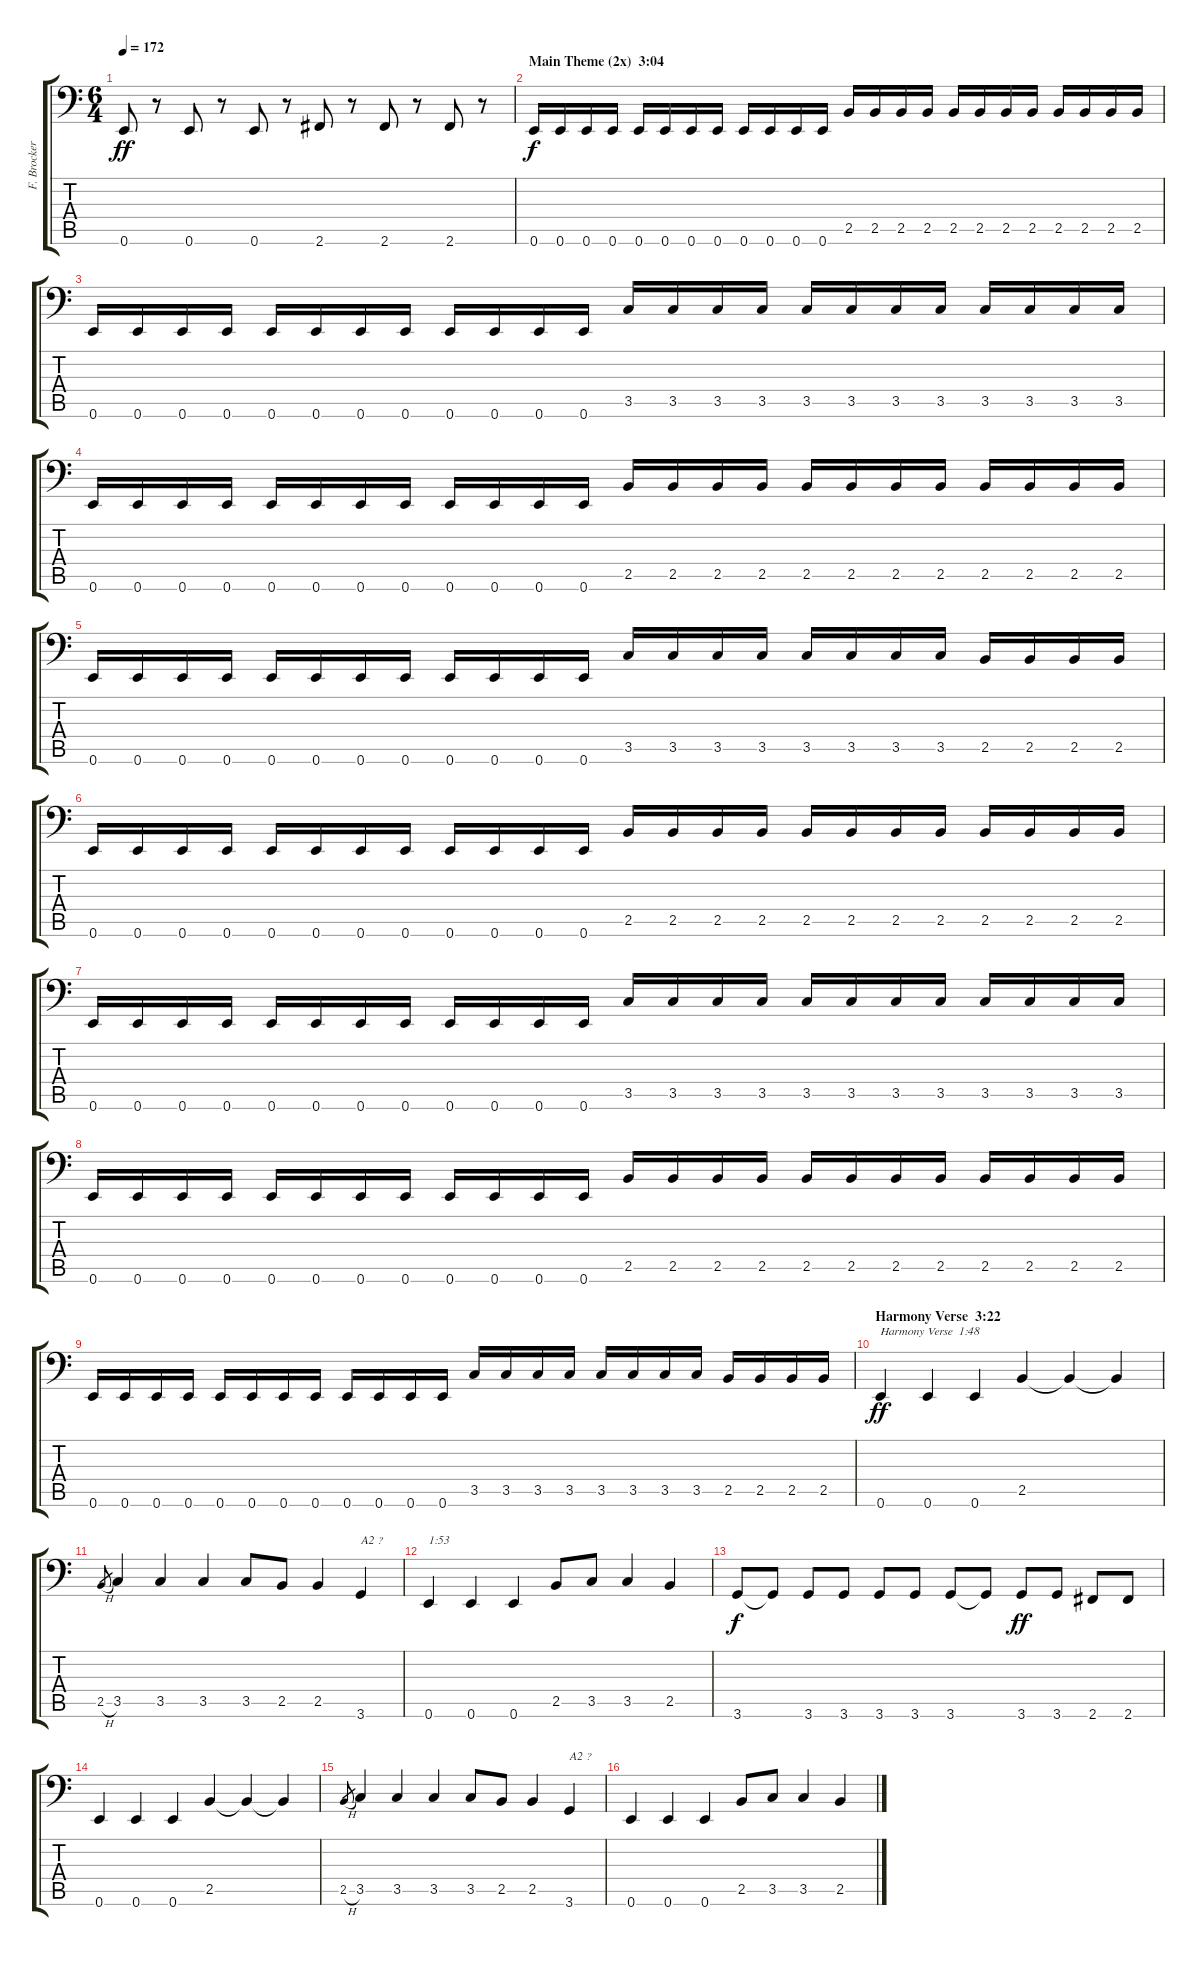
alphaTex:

\track ("F. Brockert (double)" "F. Brocker") {instrument electricbasspick}
\staff {score tabs}
\tuning (E3 B2 G2 D2 A1 E1) {hide}
\ts (6 4)
\tempo 172
\clef f4
\ks c
0.6.8{dy ff} r.8 0.6.8 r.8 0.6.8 r.8 2.6.8 r.8 2.6.8 r.8 2.6.8 r.8 |
\section ("" "Main Theme (2x)  3:04")
0.6.16{dy f} 0.6.16 0.6.16 0.6.16 0.6.16 0.6.16 0.6.16 0.6.16 0.6.16 0.6.16 0.6.16 0.6.16 2.5.16 2.5.16 2.5.16 2.5.16 2.5.16 2.5.16 2.5.16 2.5.16 2.5.16 2.5.16 2.5.16 2.5.16 |
0.6.16 0.6.16 0.6.16 0.6.16 0.6.16 0.6.16 0.6.16 0.6.16 0.6.16 0.6.16 0.6.16 0.6.16 3.5.16 3.5.16 3.5.16 3.5.16 3.5.16 3.5.16 3.5.16 3.5.16 3.5.16 3.5.16 3.5.16 3.5.16 |
0.6.16 0.6.16 0.6.16 0.6.16 0.6.16 0.6.16 0.6.16 0.6.16 0.6.16 0.6.16 0.6.16 0.6.16 2.5.16 2.5.16 2.5.16 2.5.16 2.5.16 2.5.16 2.5.16 2.5.16 2.5.16 2.5.16 2.5.16 2.5.16 |
0.6.16 0.6.16 0.6.16 0.6.16 0.6.16 0.6.16 0.6.16 0.6.16 0.6.16 0.6.16 0.6.16 0.6.16 3.5.16 3.5.16 3.5.16 3.5.16 3.5.16 3.5.16 3.5.16 3.5.16 2.5.16 2.5.16 2.5.16 2.5.16 |
0.6.16 0.6.16 0.6.16 0.6.16 0.6.16 0.6.16 0.6.16 0.6.16 0.6.16 0.6.16 0.6.16 0.6.16 2.5.16 2.5.16 2.5.16 2.5.16 2.5.16 2.5.16 2.5.16 2.5.16 2.5.16 2.5.16 2.5.16 2.5.16 |
0.6.16 0.6.16 0.6.16 0.6.16 0.6.16 0.6.16 0.6.16 0.6.16 0.6.16 0.6.16 0.6.16 0.6.16 3.5.16 3.5.16 3.5.16 3.5.16 3.5.16 3.5.16 3.5.16 3.5.16 3.5.16 3.5.16 3.5.16 3.5.16 |
0.6.16 0.6.16 0.6.16 0.6.16 0.6.16 0.6.16 0.6.16 0.6.16 0.6.16 0.6.16 0.6.16 0.6.16 2.5.16 2.5.16 2.5.16 2.5.16 2.5.16 2.5.16 2.5.16 2.5.16 2.5.16 2.5.16 2.5.16 2.5.16 |
0.6.16 0.6.16 0.6.16 0.6.16 0.6.16 0.6.16 0.6.16 0.6.16 0.6.16 0.6.16 0.6.16 0.6.16 3.5.16 3.5.16 3.5.16 3.5.16 3.5.16 3.5.16 3.5.16 3.5.16 2.5.16 2.5.16 2.5.16 2.5.16 |
\section ("" "Harmony Verse  3:22")
0.6.4{txt "Harmony Verse  1:48" dy ff instrument electricbassfinger} 0.6.4 0.6.4 2.5.4 2.5{t}.4 2.5{t}.4 |
2.5{h}.8{gr} 3.5.4 3.5.4 3.5.4 3.5.8 2.5.8 2.5.4 3.6.4{txt "A2 ?"} |
0.6.4{txt "1:53"} 0.6.4 0.6.4 2.5.8 3.5.8 3.5.4 2.5.4 |
3.6.8{dy f} 3.6{t}.8 3.6.8 3.6.8 3.6.8 3.6.8 3.6.8 3.6{t}.8 3.6.8{dy ff} 3.6.8 2.6.8 2.6.8 |
0.6.4 0.6.4 0.6.4 2.5.4 2.5{t}.4 2.5{t}.4 |
2.5{h}.8{gr} 3.5.4 3.5.4 3.5.4 3.5.8 2.5.8 2.5.4 3.6.4{txt "A2 ?"} |
0.6.4 0.6.4 0.6.4 2.5.8 3.5.8 3.5.4 2.5.4
